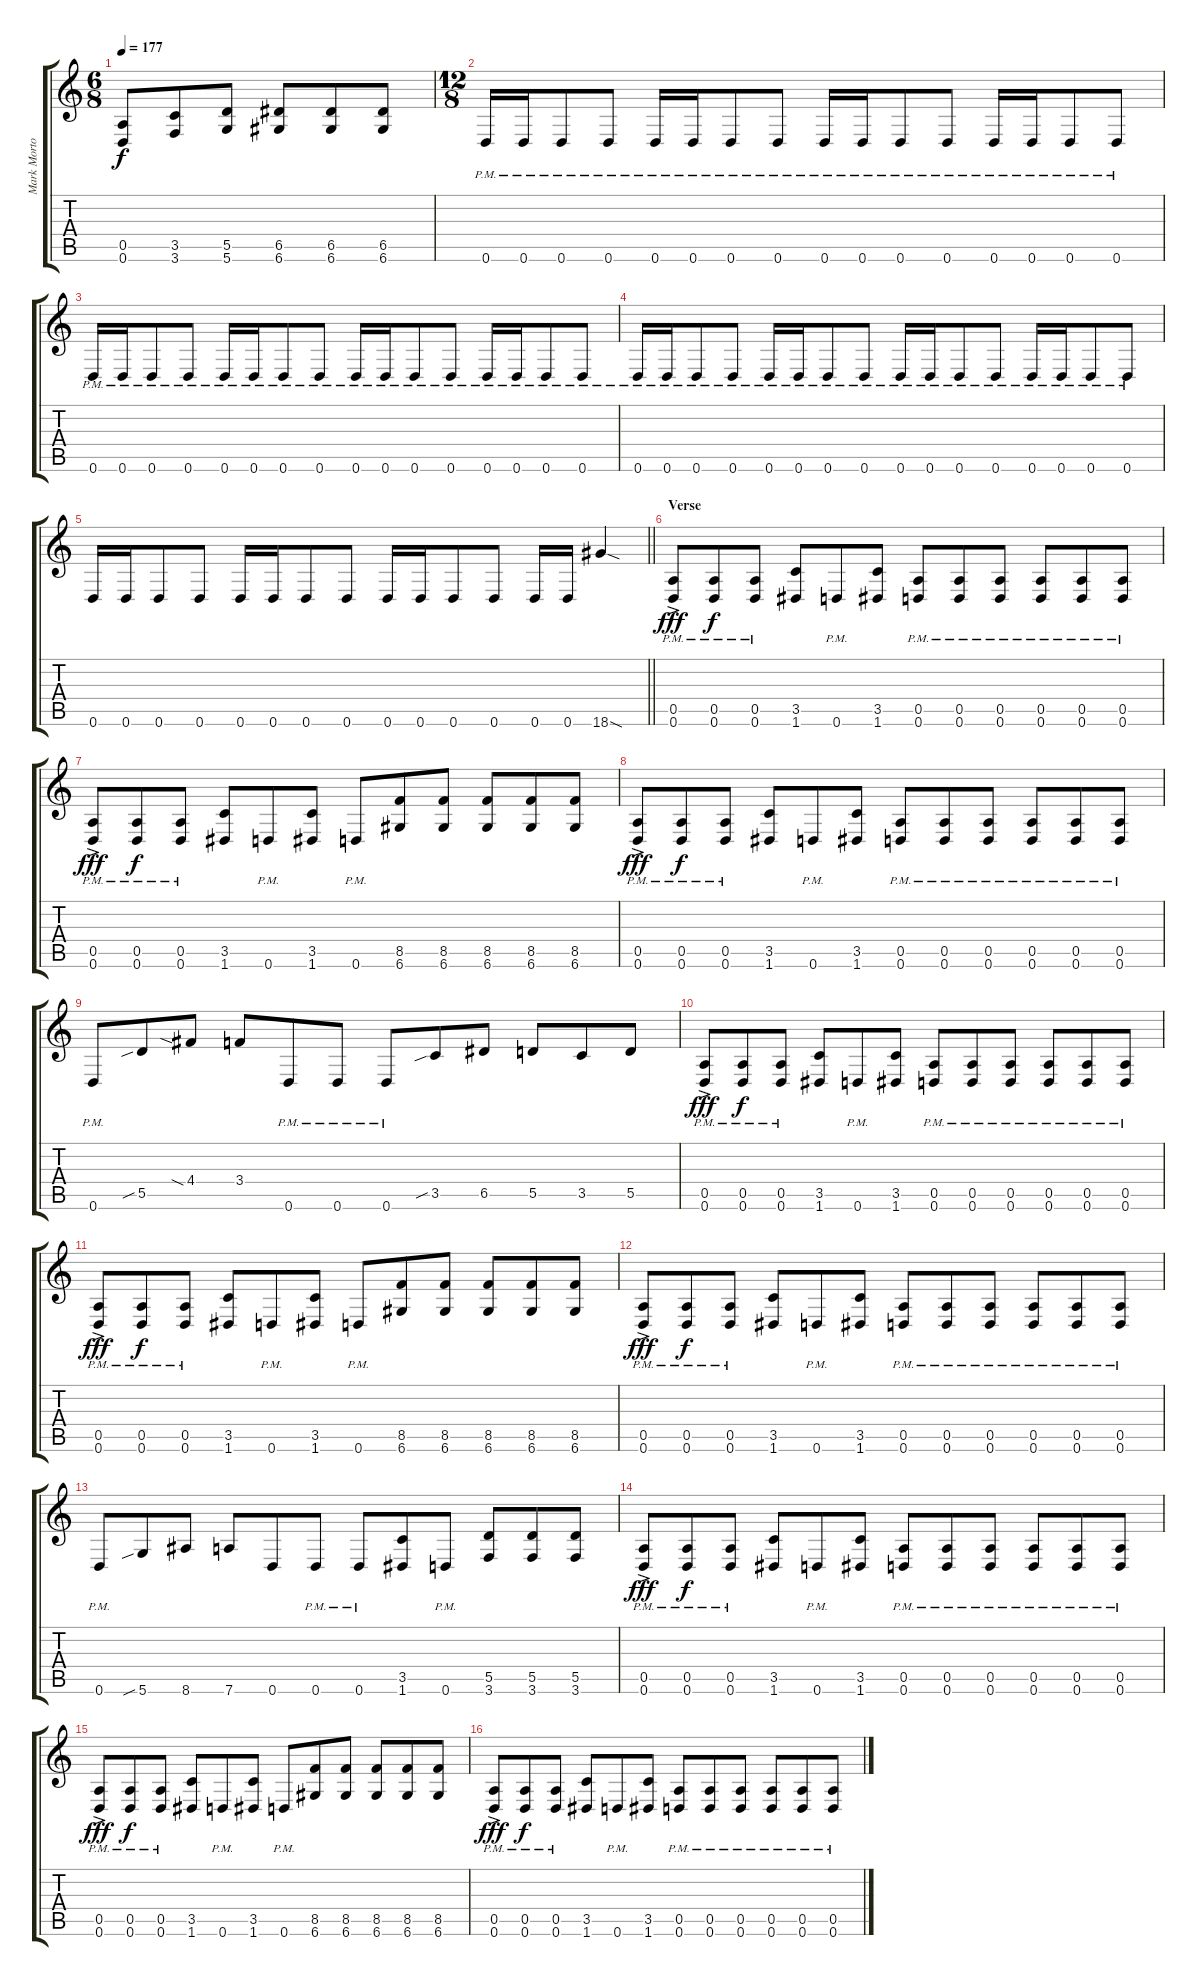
\track ("Mark Morton" "Mark Morto") {instrument distortionguitar}
\staff {score tabs}
\tuning (E4 B3 G3 D3 A2 D2) {hide}
\ts (6 8)
\tempo 177
\clef g2
\ks c
(0.5 0.6).8{dy f} (3.5 3.6).8 (5.5 5.6).8 (6.5 6.6).8 (6.5 6.6).8 (6.5 6.6).8 |
\ts (12 8)
0.6{pm}.16 0.6{pm}.16 0.6{pm}.8 0.6{pm}.8 0.6{pm}.16 0.6{pm}.16 0.6{pm}.8 0.6{pm}.8 0.6{pm}.16 0.6{pm}.16 0.6{pm}.8 0.6{pm}.8 0.6{pm}.16 0.6{pm}.16 0.6{pm}.8 0.6{pm}.8 |
0.6{pm}.16 0.6{pm}.16 0.6{pm}.8 0.6{pm}.8 0.6{pm}.16 0.6{pm}.16 0.6{pm}.8 0.6{pm}.8 0.6{pm}.16 0.6{pm}.16 0.6{pm}.8 0.6{pm}.8 0.6{pm}.16 0.6{pm}.16 0.6{pm}.8 0.6{pm}.8 |
0.6{pm}.16 0.6{pm}.16 0.6{pm}.8 0.6{pm}.8 0.6{pm}.16 0.6{pm}.16 0.6{pm}.8 0.6{pm}.8 0.6{pm}.16 0.6{pm}.16 0.6{pm}.8 0.6{pm}.8 0.6{pm}.16 0.6{pm}.16 0.6{pm}.8 0.6{pm}.8 |
\barLineRight lightlight
0.6.16 0.6.16 0.6.8 0.6.8 0.6.16 0.6.16 0.6.8 0.6.8 0.6.16 0.6.16 0.6.8 0.6.8 0.6.16 0.6.16 18.6{sod}.4 |
\section ("" "Verse")
(0.5{pm} 0.6{ac pm}).8{dy fff} (0.5{pm} 0.6{pm}).8{dy f} (0.5{pm} 0.6{pm}).8 (3.5 1.6).8 0.6{pm}.8 (3.5 1.6).8 (0.5{pm} 0.6{pm}).8 (0.5{pm} 0.6{pm}).8 (0.5{pm} 0.6{pm}).8 (0.5{pm} 0.6{pm}).8 (0.5{pm} 0.6{pm}).8 (0.5{pm} 0.6{pm}).8 |
(0.5{pm} 0.6{ac pm}).8{dy fff} (0.5{pm} 0.6{pm}).8{dy f} (0.5{pm} 0.6{pm}).8 (3.5 1.6).8 0.6{pm}.8 (3.5 1.6).8 0.6{pm}.8 (8.5 6.6).8 (8.5 6.6).8 (8.5 6.6).8 (8.5 6.6).8 (8.5 6.6).8 |
(0.5{pm} 0.6{ac pm}).8{dy fff} (0.5{pm} 0.6{pm}).8{dy f} (0.5{pm} 0.6{pm}).8 (3.5 1.6).8 0.6{pm}.8 (3.5 1.6).8 (0.5{pm} 0.6{pm}).8 (0.5{pm} 0.6{pm}).8 (0.5{pm} 0.6{pm}).8 (0.5{pm} 0.6{pm}).8 (0.5{pm} 0.6{pm}).8 (0.5{pm} 0.6{pm}).8 |
0.6{pm}.8 5.5{sib}.8 4.4{sia}.8 3.4.8 0.6{pm}.8 0.6{pm}.8 0.6{pm}.8 3.5{sib}.8 6.5.8 5.5.8 3.5.8 5.5.8 |
(0.5{pm} 0.6{ac pm}).8{dy fff} (0.5{pm} 0.6{pm}).8{dy f} (0.5{pm} 0.6{pm}).8 (3.5 1.6).8 0.6{pm}.8 (3.5 1.6).8 (0.5{pm} 0.6{pm}).8 (0.5{pm} 0.6{pm}).8 (0.5{pm} 0.6{pm}).8 (0.5{pm} 0.6{pm}).8 (0.5{pm} 0.6{pm}).8 (0.5{pm} 0.6{pm}).8 |
(0.5{pm} 0.6{ac pm}).8{dy fff} (0.5{pm} 0.6{pm}).8{dy f} (0.5{pm} 0.6{pm}).8 (3.5 1.6).8 0.6{pm}.8 (3.5 1.6).8 0.6{pm}.8 (8.5 6.6).8 (8.5 6.6).8 (8.5 6.6).8 (8.5 6.6).8 (8.5 6.6).8 |
(0.5{pm} 0.6{ac pm}).8{dy fff} (0.5{pm} 0.6{pm}).8{dy f} (0.5{pm} 0.6{pm}).8 (3.5 1.6).8 0.6{pm}.8 (3.5 1.6).8 (0.5{pm} 0.6{pm}).8 (0.5{pm} 0.6{pm}).8 (0.5{pm} 0.6{pm}).8 (0.5{pm} 0.6{pm}).8 (0.5{pm} 0.6{pm}).8 (0.5{pm} 0.6{pm}).8 |
0.6{pm}.8 5.6{sib}.8 8.6.8 7.6.8 0.6.8 0.6{pm}.8 0.6{pm}.8 (3.5 1.6).8 0.6{pm}.8 (5.5 3.6).8 (5.5 3.6).8 (5.5 3.6).8 |
(0.5{pm} 0.6{ac pm}).8{dy fff} (0.5{pm} 0.6{pm}).8{dy f} (0.5{pm} 0.6{pm}).8 (3.5 1.6).8 0.6{pm}.8 (3.5 1.6).8 (0.5{pm} 0.6{pm}).8 (0.5{pm} 0.6{pm}).8 (0.5{pm} 0.6{pm}).8 (0.5{pm} 0.6{pm}).8 (0.5{pm} 0.6{pm}).8 (0.5{pm} 0.6{pm}).8 |
(0.5{pm} 0.6{ac pm}).8{dy fff} (0.5{pm} 0.6{pm}).8{dy f} (0.5{pm} 0.6{pm}).8 (3.5 1.6).8 0.6{pm}.8 (3.5 1.6).8 0.6{pm}.8 (8.5 6.6).8 (8.5 6.6).8 (8.5 6.6).8 (8.5 6.6).8 (8.5 6.6).8 |
(0.5{pm} 0.6{ac pm}).8{dy fff} (0.5{pm} 0.6{pm}).8{dy f} (0.5{pm} 0.6{pm}).8 (3.5 1.6).8 0.6{pm}.8 (3.5 1.6).8 (0.5{pm} 0.6{pm}).8 (0.5{pm} 0.6{pm}).8 (0.5{pm} 0.6{pm}).8 (0.5{pm} 0.6{pm}).8 (0.5{pm} 0.6{pm}).8 (0.5{pm} 0.6{pm}).8
